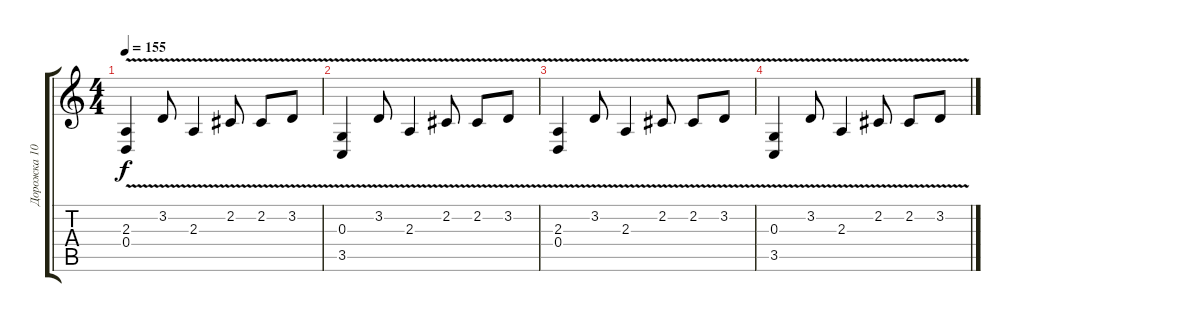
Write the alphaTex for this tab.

\track ("Дорожка 10" "Дорожка 10") {instrument lead2sawtooth}
\staff {score tabs}
\tuning (E4 B3 G3 D3 A2 E2) {hide}
\ts (4 4)
\tempo 155
\clef g2
\ks c
(2.3 0.4{v}).4{dy f} 3.2{v}.8 2.3{v}.4 2.2{v}.8 2.2{v}.8 3.2{v}.8 |
(0.3 3.5{v}).4 3.2{v}.8 2.3{v}.4 2.2{v}.8 2.2{v}.8 3.2{v}.8 |
(2.3{v} 0.4).4 3.2{v}.8 2.3{v}.4 2.2{v}.8 2.2{v}.8 3.2{v}.8 |
(0.3 3.5{v}).4 3.2{v}.8 2.3{v}.4 2.2{v}.8 2.2{v}.8 3.2{v}.8
